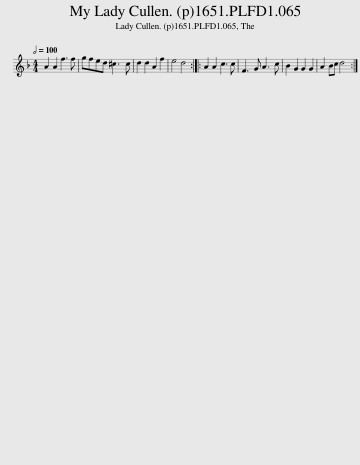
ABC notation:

X:1
L:1/8
Q:1/2=100
M:4/4
I:linebreak $
K:Dmin
V:1 treble
V:1
 A2 A2 f3 f | gfed ^c3 c | d2 d2 A2 f2 | e4 d4 :: A2 A2 c3 c | %5
 F3 G A3 c | B2 G2 G2 G2 | A2 Bc d4 :| %8
